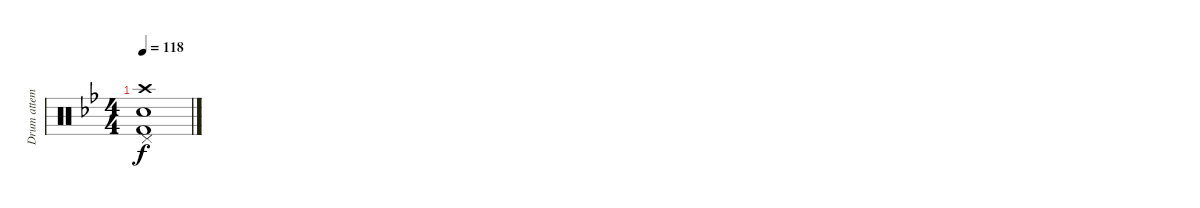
\track ("Drum attempt" "Drum attem") {instrument percussion}
\staff {score}
\articulation defaults
\ts (4 4)
\tempo 118
\clef neutral
\ks bb
("Pedal Hi-Hat (hit)" "Crash high (hit)" "Electric Snare (hit)" "Kick (hit) 2").1{dy f}
